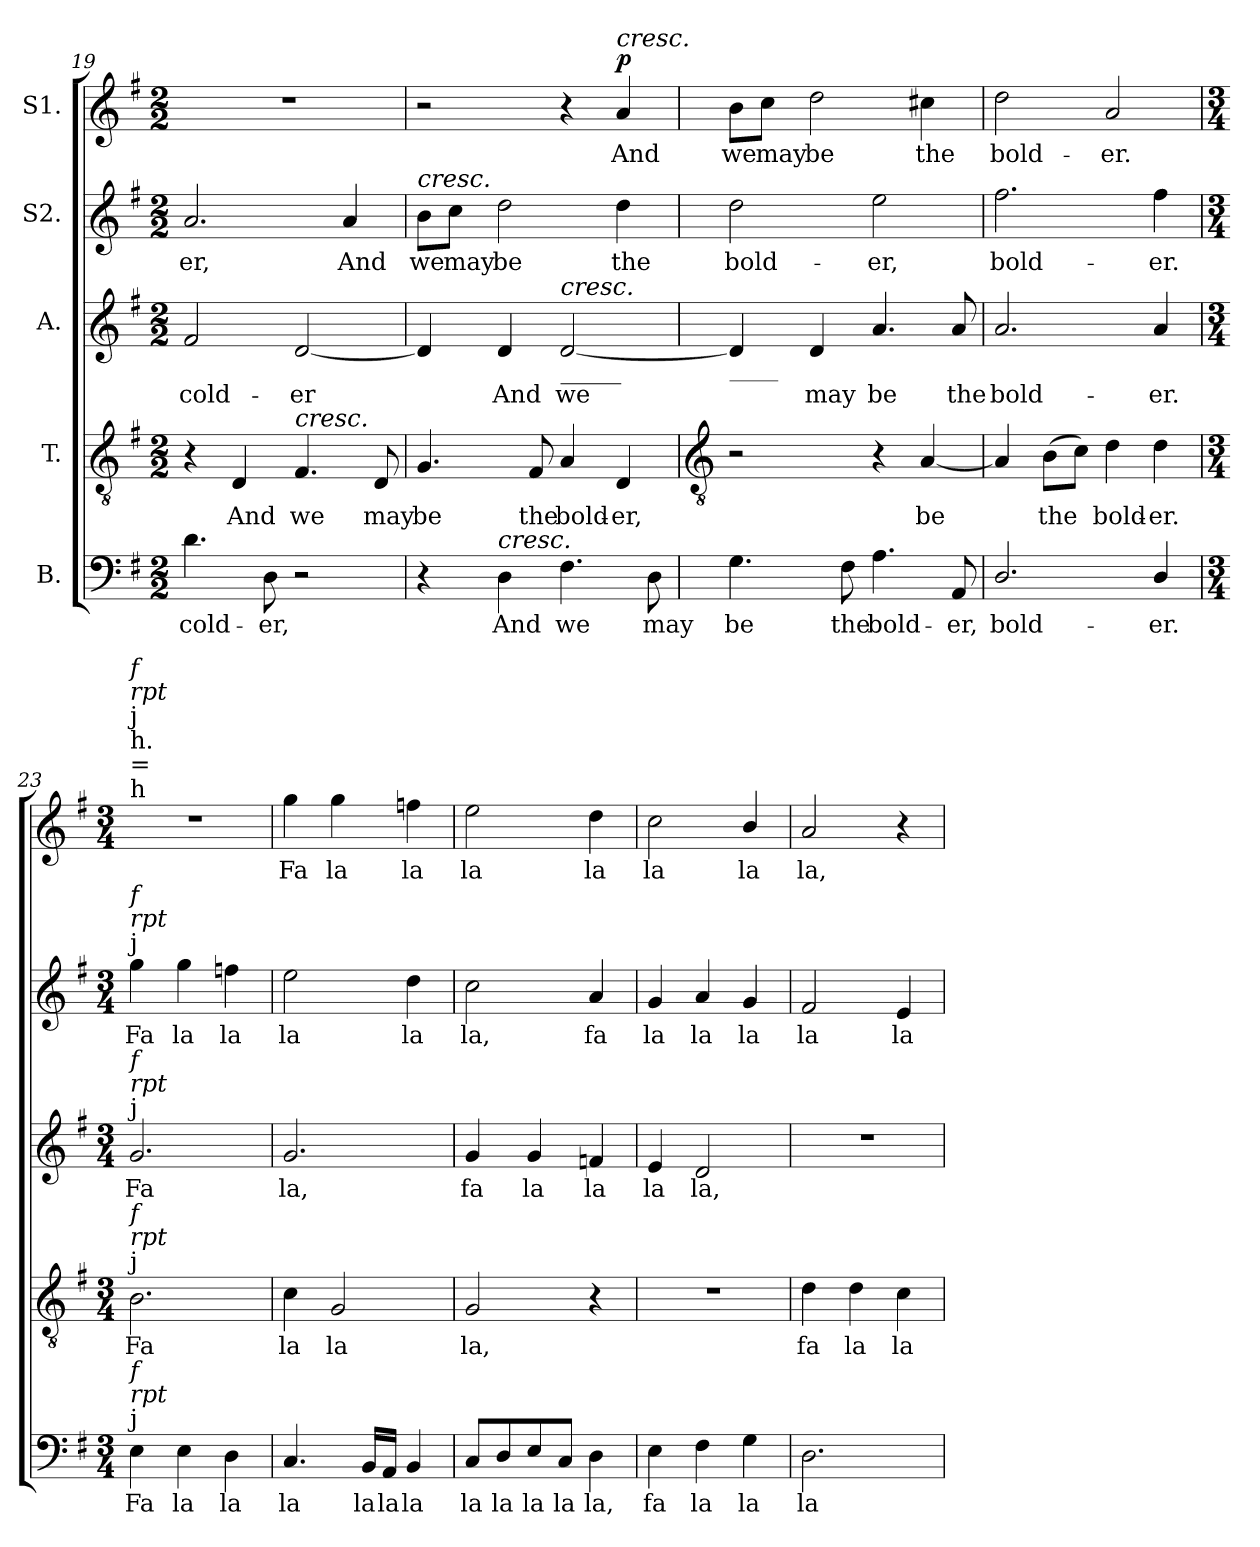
**kern	**text	**kern	**text	**kern	**text	**kern	**text	**kern	**text	**dynam
*part5	*part5	*part4	*part4	*part3	*part3	*part2	*part2	*part1	*part1	*part1
*staff5	*staff5	*staff4	*staff4	*staff3	*staff3	*staff2	*staff2	*staff1	*staff1	*staff1
*I"B.	*	*I"T.	*	*I"A.	*	*I"S2.	*	*I"S1.	*	*
*clefF4	*	*clefGv2	*	*clefG2	*	*clefG2	*	*clefG2	*	*
*k[f#]	*	*k[f#]	*	*k[f#]	*	*k[f#]	*	*k[f#]	*	*
*G:	*	*G:	*	*G:	*	*G:	*	*G:	*	*
*M2/2	*	*M2/2	*	*M2/2	*	*M2/2	*	*M2/2	*	*
=19	=19	=19	=19	=19	=19	=19	=19	=19	=19	=19
!	!LO:LY:b	!	!	!	!LO:LY:b	!	!LO:LY:b	!	!	!
4.d	cold-	4r	.	2f#	cold-	2.a	-er,	1r	.	.
!	!	!	!LO:LY:b	!	!	!	!	!	!	!
.	.	4D	And	.	.	.	.	.	.	.
!	!LO:LY:b	!	!	!	!	!	!	!	!	!
8D	-er,	.	.	.	.	.	.	.	.	.
!	!	!LO:TX:a:i:t=cresc.	!	!	!	!	!	!	!	!
!	!	!	!LO:LY:b	!	!LO:LY:b	!	!	!	!	!
2r	.	4.F#	we	[2d	-er	.	.	.	.	.
!	!	!	!	!	!	!	!LO:LY:b	!	!	!
.	.	.	.	.	.	4a	And	.	.	.
!	!	!	!LO:LY:b	!	!	!	!	!	!	!
.	.	8D	may	.	.	.	.	.	.	.
=20	=20	=20	=20	=20	=20	=20	=20	=20	=20	=20
!	!	!	!	!	!	!LO:TX:a:i:t=cresc.	!	!	!	!
!	!	!	!LO:LY:b	!	!	!	!LO:LY:b	!	!	!
4r	.	4.G	be	4d]	.	8bL	we	2r	.	.
!	!	!	!	!	!	!	!LO:LY:b	!	!	!
.	.	.	.	.	.	8ccJ	may	.	.	.
!LO:TX:a:i:t=cresc.	!	!	!	!	!	!	!	!	!	!
!	!LO:LY:b	!	!	!	!LO:LY:b	!	!LO:LY:b	!	!	!
4D	And	.	.	4d	And	2dd	be	.	.	.
!	!	!	!LO:LY:b	!	!	!	!	!	!	!
.	.	8F#	the	.	.	.	.	.	.	.
!	!	!	!	!LO:TX:b:t=_____	!	!	!	!	!	!
!	!	!	!	!LO:TX:a:i:t=cresc.	!	!	!	!	!	!
!	!LO:LY:b	!	!LO:LY:b	!	!LO:LY:b	!	!	!	!	!
4.F#	we	4A	bold-	[2d	we	.	.	4r	.	.
!	!	!	!	!	!	!	!	!LO:TX:a:i:t=cresc.	!	!
!	!	!	!LO:LY:b	!	!	!	!LO:LY:b	!	!LO:LY:b	!LO:DY:a
.	.	4D	-er,	.	.	4dd	the	4a	And	p
!	!LO:LY:b	!	!	!	!	!	!	!	!	!
8D	may	.	.	.	.	.	.	.	.	.
!!LO:LB:g=z
=21	=21	=21	=21	=21	=21	=21	=21	=21	=21	=21
*	*	*clefGv2	*	*	*	*	*	*	*	*
!	!	!	!	!LO:TX:b:t=____	!	!	!	!	!	!
!	!LO:LY:b	!	!	!	!	!	!LO:LY:b	!	!LO:LY:b	!
4.G	be	2r	.	4d]	.	2dd	bold-	8bL	we	.
!	!	!	!	!	!	!	!	!	!LO:LY:b	!
.	.	.	.	.	.	.	.	8ccJ	may	.
!	!	!	!	!	!LO:LY:b	!	!	!	!LO:LY:b	!
.	.	.	.	4d	may	.	.	2dd	be	.
!	!LO:LY:b	!	!	!	!	!	!	!	!	!
8F#	the	.	.	.	.	.	.	.	.	.
!	!LO:LY:b	!	!	!	!LO:LY:b	!	!LO:LY:b	!	!	!
4.A	bold-	4r	.	4.a	be	2ee	-er,	.	.	.
!	!	!	!LO:LY:b	!	!	!	!	!	!LO:LY:b	!
.	.	[4A	be	.	.	.	.	4cc#X	the	.
!	!LO:LY:b	!	!	!	!LO:LY:b	!	!	!	!	!
8AA	-er,	.	.	8a	the	.	.	.	.	.
=22	=22	=22	=22	=22	=22	=22	=22	=22	=22	=22
!	!LO:LY:b	!	!	!	!LO:LY:b	!	!LO:LY:b	!	!LO:LY:b	!
2.D/	bold-	4A]	.	2.a	bold-	2.ff#	bold-	2dd	bold-	.
!	!	!	!LO:LY:b	!	!	!	!	!	!	!
.	.	(>8BL	the	.	.	.	.	.	.	.
.	.	8cJ)	.	.	.	.	.	.	.	.
!	!	!	!LO:LY:b	!	!	!	!	!	!LO:LY:b	!
.	.	4d	bold-	.	.	.	.	2a	-er.	.
!	!LO:LY:b	!	!LO:LY:b	!	!LO:LY:b	!	!LO:LY:b	!	!	!
4D/	-er.	4d	-er.	4a	-er.	4ff#	-er.	.	.	.
=23	=23	=23	=23	=23	=23	=23	=23	=23	=23	=23
*M3/4	*	*M3/4	*	*M3/4	*	*M3/4	*	*M3/4	*	*
!	!	!	!	!	!	!	!	!LO:TX:a:t=h	!	!
!	!	!	!	!	!	!	!	!LO:TX:a:t==	!	!
!	!	!	!	!	!	!	!	!LO:TX:a:t=h.	!	!
!	!	!	!	!	!	!	!	!LO:TX:a:t=j	!	!
!	!	!	!	!	!	!	!	!LO:TX:a:i:t=rpt	!	!
!	!	!	!	!	!	!	!	!LO:TX:a:i:t=f	!	!
!	!	!	!	!	!	!LO:TX:a:t=j	!	!	!	!
!	!	!	!	!	!	!LO:TX:a:i:t=rpt	!	!	!	!
!	!	!	!	!	!	!LO:TX:a:i:t=f	!	!	!	!
!	!	!	!	!LO:TX:a:t=j	!	!	!	!	!	!
!	!	!	!	!LO:TX:a:i:t=rpt	!	!	!	!	!	!
!	!	!	!	!LO:TX:a:i:t=f	!	!	!	!	!	!
!	!	!LO:TX:a:t=j	!	!	!	!	!	!	!	!
!	!	!LO:TX:a:i:t=rpt	!	!	!	!	!	!	!	!
!	!	!LO:TX:a:i:t=f	!	!	!	!	!	!	!	!
!LO:TX:a:t=j	!	!	!	!	!	!	!	!	!	!
!LO:TX:a:i:t=rpt	!	!	!	!	!	!	!	!	!	!
!LO:TX:a:i:t=f	!	!	!	!	!	!	!	!	!	!
!	!LO:LY:b	!	!LO:LY:b	!	!LO:LY:b	!	!LO:LY:b	!LO:N:vis=1	!	!
4E	Fa	2.B	Fa	2.g	Fa	4gg	Fa	2.r	.	.
!	!LO:LY:b	!	!	!	!	!	!LO:LY:b	!	!	!
4E	la	.	.	.	.	4gg	la	.	.	.
!	!LO:LY:b	!	!	!	!	!	!LO:LY:b	!	!	!
4D	la	.	.	.	.	4ffn	la	.	.	.
=24	=24	=24	=24	=24	=24	=24	=24	=24	=24	=24
!	!LO:LY:b	!	!LO:LY:b	!	!LO:LY:b	!	!LO:LY:b	!	!LO:LY:b	!
4.C	la	4c	la	2.g	la,	2ee	la	4gg	Fa	.
!	!	!	!LO:LY:b	!	!	!	!	!	!LO:LY:b	!
.	.	2G	la	.	.	.	.	4gg	la	.
!	!LO:LY:b	!	!	!	!	!	!	!	!	!
16BBLL	la	.	.	.	.	.	.	.	.	.
!	!LO:LY:b	!	!	!	!	!	!	!	!	!
16AAJJ	la	.	.	.	.	.	.	.	.	.
!	!LO:LY:b	!	!	!	!	!	!LO:LY:b	!	!LO:LY:b	!
4BB	la	.	.	.	.	4dd	la	4ffn	la	.
=25	=25	=25	=25	=25	=25	=25	=25	=25	=25	=25
!	!LO:LY:b	!	!LO:LY:b	!	!LO:LY:b	!	!LO:LY:b	!	!LO:LY:b	!
8C/L	la	2G	la,	4g	fa	2cc	la,	2ee	la	.
!	!LO:LY:b	!	!	!	!	!	!	!	!	!
8D/	la	.	.	.	.	.	.	.	.	.
!	!LO:LY:b	!	!	!	!LO:LY:b	!	!	!	!	!
8E/	la	.	.	4g	la	.	.	.	.	.
!	!LO:LY:b	!	!	!	!	!	!	!	!	!
8C/J	la	.	.	.	.	.	.	.	.	.
!	!LO:LY:b	!	!	!	!LO:LY:b	!	!LO:LY:b	!	!LO:LY:b	!
4D	la,	4r	.	4fn	la	4a	fa	4dd	la	.
=26	=26	=26	=26	=26	=26	=26	=26	=26	=26	=26
!	!LO:LY:b	!LO:N:vis=1	!	!	!LO:LY:b	!	!LO:LY:b	!	!LO:LY:b	!
4E	fa	2.r	.	4e	la	4g	la	2cc	la	.
!	!LO:LY:b	!	!	!	!LO:LY:b	!	!LO:LY:b	!	!	!
4F#	la	.	.	2d	la,	4a	la	.	.	.
!	!LO:LY:b	!	!	!	!	!	!LO:LY:b	!	!LO:LY:b	!
4G	la	.	.	.	.	4g	la	4b/	la	.
=27	=27	=27	=27	=27	=27	=27	=27	=27	=27	=27
!	!LO:LY:b	!	!LO:LY:b	!LO:N:vis=1	!	!	!LO:LY:b	!	!LO:LY:b	!
2.D	la	4d	fa	2.r	.	2f#	la	2a	la,	.
!	!	!	!LO:LY:b	!	!	!	!	!	!	!
.	.	4d	la	.	.	.	.	.	.	.
!	!	!	!LO:LY:b	!	!	!	!LO:LY:b	!	!	!
.	.	4c	la	.	.	4e	la	4r	.	.
=	=	=	=	=	=	=	=	=	=	=
*-	*-	*-	*-	*-	*-	*-	*-	*-	*-	*-
